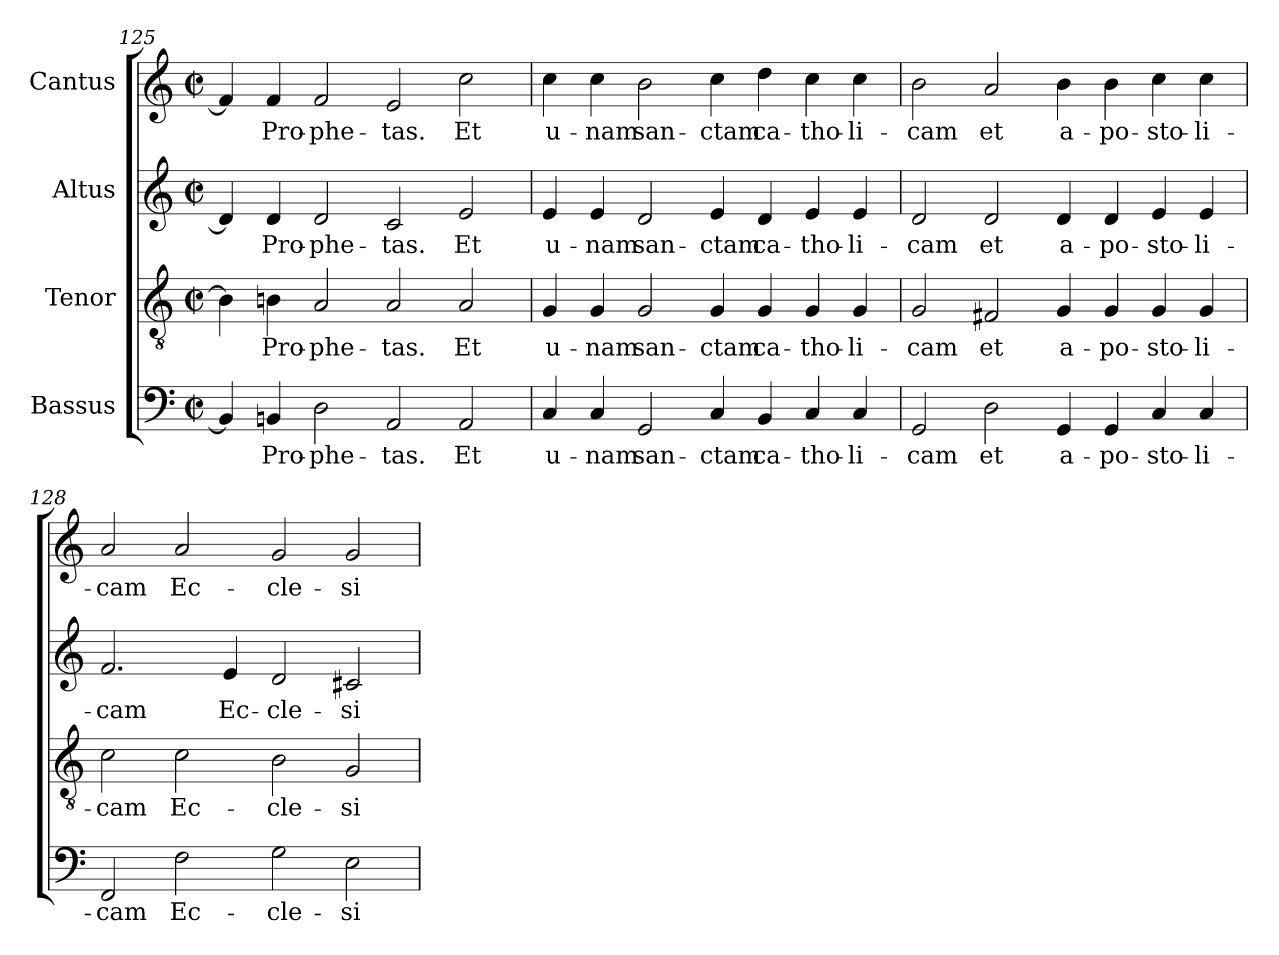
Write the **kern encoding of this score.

**kern	**text	**kern	**text	**kern	**text	**kern	**text
*part4	*part4	*part3	*part3	*part2	*part2	*part1	*part1
*staff4	*staff4	*staff3	*staff3	*staff2	*staff2	*staff1	*staff1
*I"Bassus	*	*I"Tenor	*	*I"Altus	*	*I"Cantus	*
*clefF4	*	*clefGv2	*	*clefG2	*	*clefG2	*
*k[]	*	*k[]	*	*k[]	*	*k[]	*
*C:	*	*C:	*	*C:	*	*C:	*
*M2/2	*	*M2/2	*	*M2/2	*	*M2/2	*
*met(c|)	*	*met(c|)	*	*met(c|)	*	*met(c|)	*
=125	=125	=125	=125	=125	=125	=125	=125
!	!LO:LY:b:cj	!	!LO:LY:b	!	!LO:LY:b:cj	!	!LO:LY:b:cj
4BB-/]	.	4B-\]	.	4d/]	.	4f/]	.
!	!LO:LY:b:cj	!	!LO:LY:b	!	!LO:LY:b:cj	!	!LO:LY:b:cj
4BB/	Pro-	4B\	Pro-	4d/	Pro-	4f/	Pro-
!	!LO:LY:b:cj	!	!LO:LY:b	!	!LO:LY:b:cj	!	!LO:LY:b:cj
2D\	-phe-	2A/	-phe-	2d/	-phe-	2f/	-phe-
!	!LO:LY:b:cj	!	!LO:LY:b	!	!LO:LY:b:cj	!	!LO:LY:b:cj
2AA/	-tas.	2A/	-tas.	2c/	-tas.	2e/	-tas.
!	!LO:LY:b:cj	!	!LO:LY:b	!	!LO:LY:b:cj	!	!LO:LY:b:cj
2AA/	Et	2A/	Et	2e/	Et	2cc\	Et
=126	=126	=126	=126	=126	=126	=126	=126
!	!LO:LY:b:cj	!	!LO:LY:b	!	!LO:LY:b:cj	!	!LO:LY:b:cj
4C/	u-	4G/	u-	4e/	u-	4cc\	u-
!	!LO:LY:b:cj	!	!LO:LY:b	!	!LO:LY:b:cj	!	!LO:LY:b:cj
4C/	-nam	4G/	-nam	4e/	-nam	4cc\	-nam
!	!LO:LY:b:cj	!	!LO:LY:b	!	!LO:LY:b:cj	!	!LO:LY:b:cj
2GG/	san-	2G/	san-	2d/	san-	2b\	san-
!	!LO:LY:b:cj	!	!LO:LY:b	!	!LO:LY:b:cj	!	!LO:LY:b:cj
4C/	-ctam	4G/	-ctam	4e/	-ctam	4cc\	-ctam
!	!LO:LY:b:cj	!	!LO:LY:b	!	!LO:LY:b:cj	!	!LO:LY:b:cj
4BB/	ca-	4G/	ca-	4d/	ca-	4dd\	ca-
!	!LO:LY:b:cj	!	!LO:LY:b	!	!LO:LY:b:cj	!	!LO:LY:b:cj
4C/	-tho-	4G/	-tho-	4e/	-tho-	4cc\	-tho-
!	!LO:LY:b:cj	!	!LO:LY:b	!	!LO:LY:b:cj	!	!LO:LY:b:cj
4C/	-li-	4G/	-li-	4e/	-li-	4cc\	-li-
=127	=127	=127	=127	=127	=127	=127	=127
!	!LO:LY:b:cj	!	!LO:LY:b	!	!LO:LY:b:cj	!	!LO:LY:b:cj
2GG/	-cam	2G/	-cam	2d/	-cam	2b\	-cam
!	!LO:LY:b:cj	!	!LO:LY:b	!	!LO:LY:b:cj	!	!LO:LY:b:cj
2D\	et	2F#X/	et	2d/	et	2a/	et
!	!LO:LY:b:cj	!	!LO:LY:b	!	!LO:LY:b:cj	!	!LO:LY:b:cj
4GG/	a-	4G/	a-	4d/	a-	4b\	a-
!	!LO:LY:b:cj	!	!LO:LY:b	!	!LO:LY:b:cj	!	!LO:LY:b:cj
4GG/	-po-	4G/	-po-	4d/	-po-	4b\	-po-
!	!LO:LY:b:cj	!	!LO:LY:b	!	!LO:LY:b:cj	!	!LO:LY:b:cj
4C/	-sto-	4G/	-sto-	4e/	-sto-	4cc\	-sto-
!	!LO:LY:b:cj	!	!LO:LY:b	!	!LO:LY:b:cj	!	!LO:LY:b:cj
4C/	-li-	4G/	-li-	4e/	-li-	4cc\	-li-
!!LO:LB:g=z
=128	=128	=128	=128	=128	=128	=128	=128
!	!LO:LY:b:cj	!	!LO:LY:b	!	!LO:LY:b:cj	!	!LO:LY:b:cj
2FF/	-cam	2c\	-cam	2.f/	-cam	2a/	-cam
!	!LO:LY:b:cj	!	!LO:LY:b	!	!	!	!LO:LY:b:cj
2F\	Ec-	2c\	Ec-	.	.	2a/	Ec-
!	!	!	!	!	!LO:LY:b:cj	!	!
.	.	.	.	4e/	Ec-	.	.
!	!LO:LY:b:cj	!	!LO:LY:b	!	!LO:LY:b:cj	!	!LO:LY:b:cj
2G\	-cle-	2B\	-cle-	2d/	-cle-	2g/	-cle-
!	!LO:LY:b:cj	!	!LO:LY:b	!	!LO:LY:b:cj	!	!LO:LY:b:cj
2E\	-si-	2G/	-si-	2c#X/	-si-	2g/	-si-
=	=	=	=	=	=	=	=
*-	*-	*-	*-	*-	*-	*-	*-
